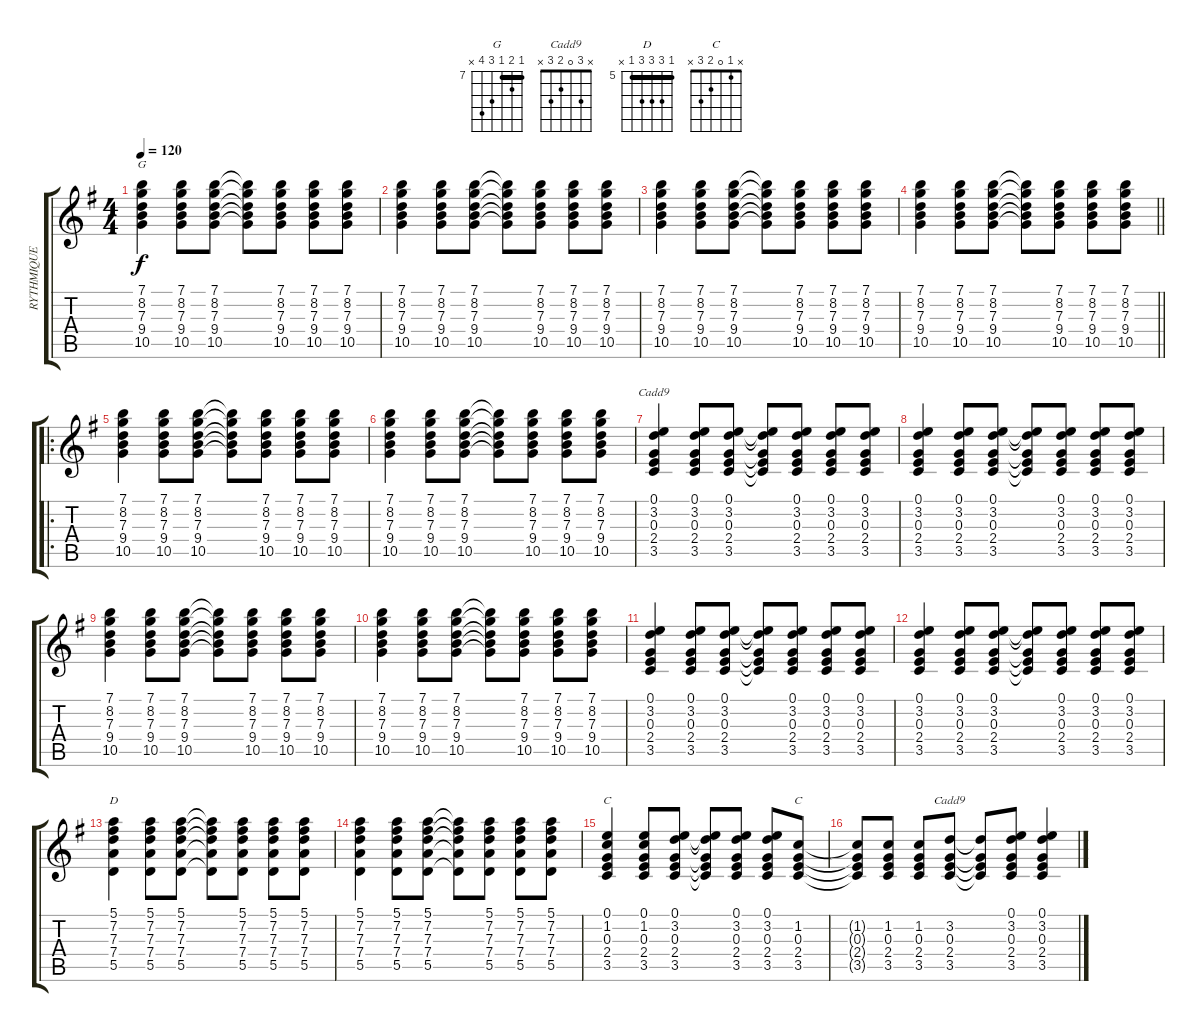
\track ("RYTHMIQUE" "RYTHMIQUE") {instrument acousticguitarnylon}
\staff {score tabs}
\tuning (E4 B3 G3 D3 A2 E2) {hide}
\chord ("G" 7 8 7 9 10 x) {firstfret 7 barre 7}
\chord ("Cadd9" 0 3 0 2 3 x)
\chord ("D" 5 7 7 7 5 x) {firstfret 5 barre 5}
\chord ("C" 0 1 0 2 3 x)
\chord ("C" x 1 0 2 3 x)
\chord ("Cadd9" x 3 0 2 3 x)
\ts (4 4)
\tempo 120
\clef g2
\ks g
(7.1 8.2 7.3 9.4 10.5).4{ch "G" dy f instrument acousticguitarnylon} (7.1 8.2 7.3 9.4 10.5).8 (7.1 8.2 7.3 9.4 10.5).8 (7.1{t} 8.2{t} 7.3{t} 9.4{t} 10.5{t}).8 (7.1 8.2 7.3 9.4 10.5).8 (7.1 8.2 7.3 9.4 10.5).8 (7.1 8.2 7.3 9.4 10.5).8 |
(7.1 8.2 7.3 9.4 10.5).4 (7.1 8.2 7.3 9.4 10.5).8 (7.1 8.2 7.3 9.4 10.5).8 (7.1{t} 8.2{t} 7.3{t} 9.4{t} 10.5{t}).8 (7.1 8.2 7.3 9.4 10.5).8 (7.1 8.2 7.3 9.4 10.5).8 (7.1 8.2 7.3 9.4 10.5).8 |
(7.1 8.2 7.3 9.4 10.5).4 (7.1 8.2 7.3 9.4 10.5).8 (7.1 8.2 7.3 9.4 10.5).8 (7.1{t} 8.2{t} 7.3{t} 9.4{t} 10.5{t}).8 (7.1 8.2 7.3 9.4 10.5).8 (7.1 8.2 7.3 9.4 10.5).8 (7.1 8.2 7.3 9.4 10.5).8 |
\barLineRight lightlight
(7.1 8.2 7.3 9.4 10.5).4 (7.1 8.2 7.3 9.4 10.5).8 (7.1 8.2 7.3 9.4 10.5).8 (7.1{t} 8.2{t} 7.3{t} 9.4{t} 10.5{t}).8 (7.1 8.2 7.3 9.4 10.5).8 (7.1 8.2 7.3 9.4 10.5).8 (7.1 8.2 7.3 9.4 10.5).8 |
\ro
(7.1 8.2 7.3 9.4 10.5).4 (7.1 8.2 7.3 9.4 10.5).8 (7.1 8.2 7.3 9.4 10.5).8 (7.1{t} 8.2{t} 7.3{t} 9.4{t} 10.5{t}).8 (7.1 8.2 7.3 9.4 10.5).8 (7.1 8.2 7.3 9.4 10.5).8 (7.1 8.2 7.3 9.4 10.5).8 |
(7.1 8.2 7.3 9.4 10.5).4 (7.1 8.2 7.3 9.4 10.5).8 (7.1 8.2 7.3 9.4 10.5).8 (7.1{t} 8.2{t} 7.3{t} 9.4{t} 10.5{t}).8 (7.1 8.2 7.3 9.4 10.5).8 (7.1 8.2 7.3 9.4 10.5).8 (7.1 8.2 7.3 9.4 10.5).8 |
(0.1 3.2 0.3 2.4 3.5).4{ch "Cadd9"} (0.1 3.2 0.3 2.4 3.5).8 (0.1 3.2 0.3 2.4 3.5).8 (0.1{t} 3.2{t} 0.3{t} 2.4{t} 3.5{t}).8 (0.1 3.2 0.3 2.4 3.5).8 (0.1 3.2 0.3 2.4 3.5).8 (0.1 3.2 0.3 2.4 3.5).8 |
(0.1 3.2 0.3 2.4 3.5).4 (0.1 3.2 0.3 2.4 3.5).8 (0.1 3.2 0.3 2.4 3.5).8 (0.1{t} 3.2{t} 0.3{t} 2.4{t} 3.5{t}).8 (0.1 3.2 0.3 2.4 3.5).8 (0.1 3.2 0.3 2.4 3.5).8 (0.1 3.2 0.3 2.4 3.5).8 |
(7.1 8.2 7.3 9.4 10.5).4 (7.1 8.2 7.3 9.4 10.5).8 (7.1 8.2 7.3 9.4 10.5).8 (7.1{t} 8.2{t} 7.3{t} 9.4{t} 10.5{t}).8 (7.1 8.2 7.3 9.4 10.5).8 (7.1 8.2 7.3 9.4 10.5).8 (7.1 8.2 7.3 9.4 10.5).8 |
(7.1 8.2 7.3 9.4 10.5).4 (7.1 8.2 7.3 9.4 10.5).8 (7.1 8.2 7.3 9.4 10.5).8 (7.1{t} 8.2{t} 7.3{t} 9.4{t} 10.5{t}).8 (7.1 8.2 7.3 9.4 10.5).8 (7.1 8.2 7.3 9.4 10.5).8 (7.1 8.2 7.3 9.4 10.5).8 |
(0.1 3.2 0.3 2.4 3.5).4 (0.1 3.2 0.3 2.4 3.5).8 (0.1 3.2 0.3 2.4 3.5).8 (0.1{t} 3.2{t} 0.3{t} 2.4{t} 3.5{t}).8 (0.1 3.2 0.3 2.4 3.5).8 (0.1 3.2 0.3 2.4 3.5).8 (0.1 3.2 0.3 2.4 3.5).8 |
(0.1 3.2 0.3 2.4 3.5).4 (0.1 3.2 0.3 2.4 3.5).8 (0.1 3.2 0.3 2.4 3.5).8 (0.1{t} 3.2{t} 0.3{t} 2.4{t} 3.5{t}).8 (0.1 3.2 0.3 2.4 3.5).8 (0.1 3.2 0.3 2.4 3.5).8 (0.1 3.2 0.3 2.4 3.5).8 |
(5.1 7.2 7.3 7.4 5.5).4{ch "D"} (5.1 7.2 7.3 7.4 5.5).8 (5.1 7.2 7.3 7.4 5.5).8 (5.1{t} 7.2{t} 7.3{t} 7.4{t} 5.5{t}).8 (5.1 7.2 7.3 7.4 5.5).8 (5.1 7.2 7.3 7.4 5.5).8 (5.1 7.2 7.3 7.4 5.5).8 |
(5.1 7.2 7.3 7.4 5.5).4 (5.1 7.2 7.3 7.4 5.5).8 (5.1 7.2 7.3 7.4 5.5).8 (5.1{t} 7.2{t} 7.3{t} 7.4{t} 5.5{t}).8 (5.1 7.2 7.3 7.4 5.5).8 (5.1 7.2 7.3 7.4 5.5).8 (5.1 7.2 7.3 7.4 5.5).8 |
(0.1 1.2 0.3 2.4 3.5).4{ch "C"} (0.1 1.2 0.3 2.4 3.5).8 (0.1 3.2 0.3 2.4 3.5).8 (0.1{t} 3.2{t} 0.3{t} 2.4{t} 3.5{t}).8 (0.1 3.2 0.3 2.4 3.5).8 (0.1 3.2 0.3 2.4 3.5).8 (1.2 0.3 2.4 3.5).8{ch "C"} |
(1.2{t} 0.3{t} 2.4{t} 3.5{t}).8 (1.2 0.3 2.4 3.5).8 (1.2 0.3 2.4 3.5).8 (3.2 0.3 2.4 3.5).8{ch "Cadd9"} (3.2{t} 0.3{t} 2.4{t} 3.5{t}).8 (0.1 3.2 0.3 2.4 3.5).8 (0.1 3.2 0.3 2.4 3.5).4
